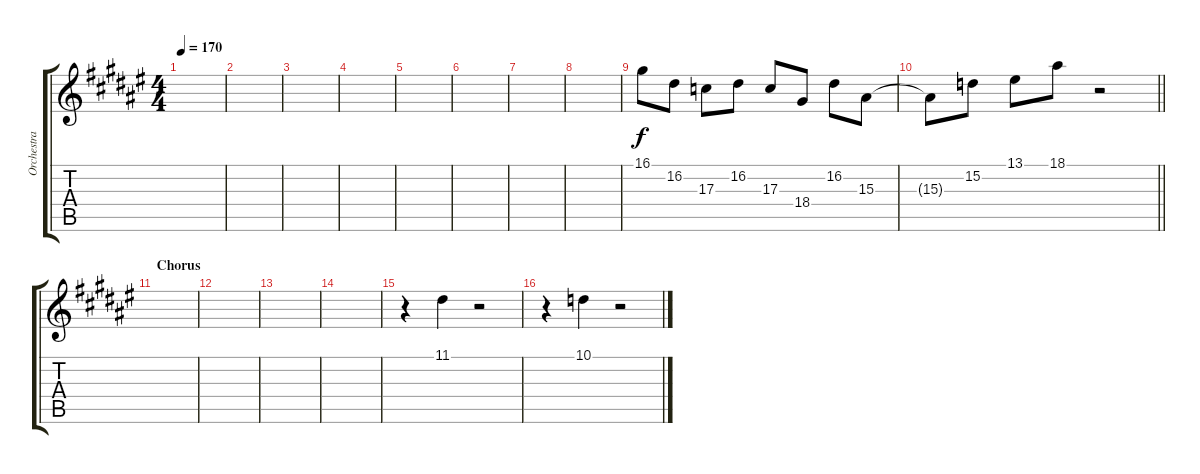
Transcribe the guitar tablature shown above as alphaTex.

\track ("Orchestra Hit" "Orchestra ") {instrument orchestrahit}
\staff {score tabs}
\tuning (E4 B3 G3 D3 A2 E2) {hide}
\ts (4 4)
\tempo 170
\clef g2
\ks f#
|
|
|
|
|
|
|
|
16.1.8 16.2.8 17.3.8 16.2.8 17.3.8 18.4.8 16.2.8 15.3.8 |
\barLineRight lightlight
15.3{t}.8 15.2.8 13.1.8 18.1.8 r.2 |
\section ("" "Chorus")
|
|
|
|
r.4 11.1.4 r.2 |
r.4 10.1.4 r.2
